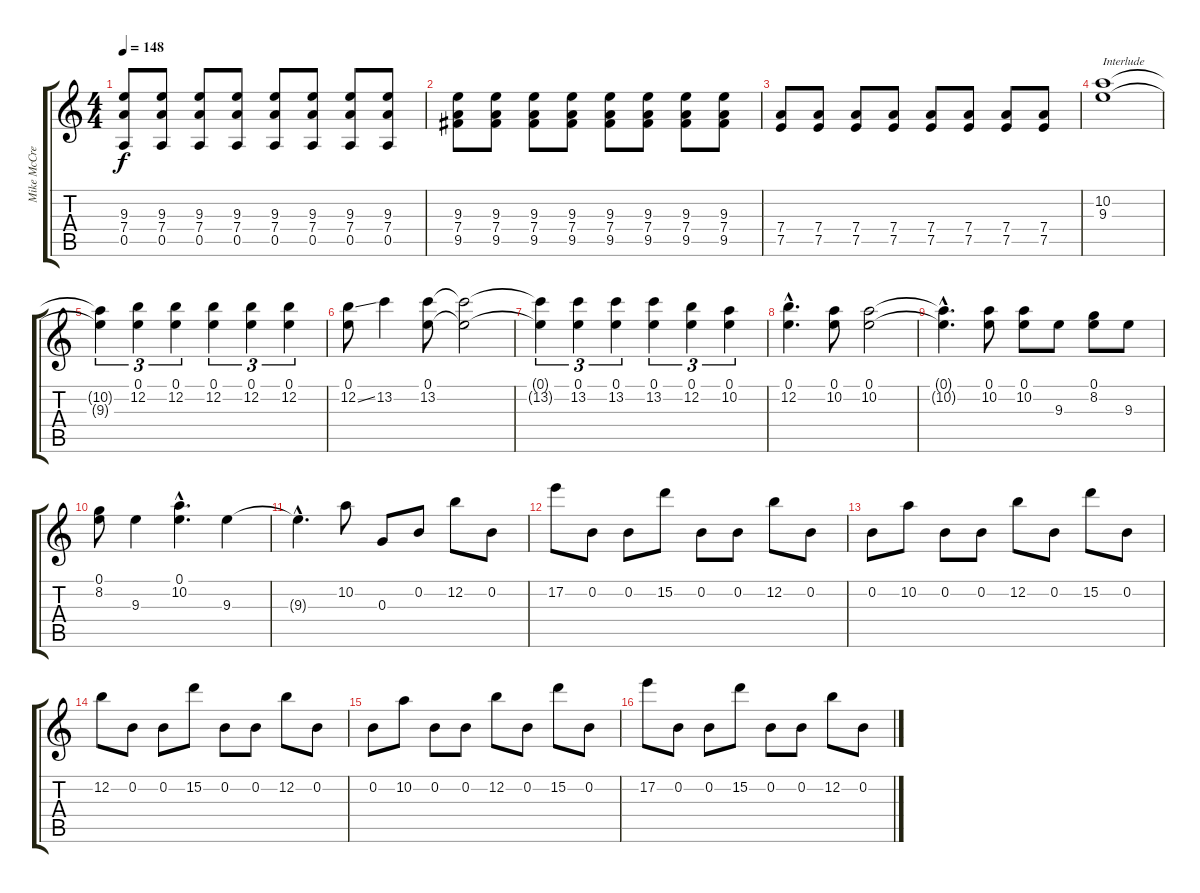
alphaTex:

\track ("Mike McCready" "Mike McCre") {instrument distortionguitar}
\staff {score tabs}
\tuning (E4 B3 G3 D3 A2 E2) {hide}
\ts (4 4)
\tempo 148
\clef g2
\ks c
(9.3 7.4 0.5).8{dy f} (9.3 7.4 0.5).8 (9.3 7.4 0.5).8 (9.3 7.4 0.5).8 (9.3 7.4 0.5).8 (9.3 7.4 0.5).8 (9.3 7.4 0.5).8 (9.3 7.4 0.5).8 |
(9.3 7.4 9.5).8 (9.3 7.4 9.5).8 (9.3 7.4 9.5).8 (9.3 7.4 9.5).8 (9.3 7.4 9.5).8 (9.3 7.4 9.5).8 (9.3 7.4 9.5).8 (9.3 7.4 9.5).8 |
(7.4 7.5).8 (7.4 7.5).8 (7.4 7.5).8 (7.4 7.5).8 (7.4 7.5).8 (7.4 7.5).8 (7.4 7.5).8 (7.4 7.5).8 |
(10.2 9.3).1{txt "Interlude"} |
(10.2{t} 9.3{t}).4{tu (3 2)} (0.1 12.2).4{tu (3 2)} (0.1 12.2).4{tu (3 2)} (0.1 12.2).4{tu (3 2)} (0.1 12.2).4{tu (3 2)} (0.1 12.2).4{tu (3 2)} |
(0.1 12.2{ss}).8 13.2.4 (0.1 13.2).8 (0.1{t} 13.2{t}).2 |
(0.1{t} 13.2{t}).4{tu (3 2)} (0.1 13.2).4{tu (3 2)} (0.1 13.2).4{tu (3 2)} (0.1 13.2).4{tu (3 2)} (0.1 12.2).4{tu (3 2)} (0.1 10.2).4{tu (3 2)} |
(0.1{hac} 12.2{hac}).4{d} (0.1 10.2).8 (0.1 10.2).2 |
(0.1{hac t} 10.2{hac t}).4{d} (0.1 10.2).8 (0.1 10.2).8 9.3.8 (0.1 8.2).8 9.3.8 |
(0.1 8.2).8 9.3.4 (0.1{hac} 10.2{hac}).4{d} 9.3.4 |
9.3{hac t}.4{d} 10.2.8 0.3.8 0.2.8 12.2.8 0.2.8 |
17.2.8 0.2.8 0.2.8 15.2.8 0.2.8 0.2.8 12.2.8 0.2.8 |
0.2.8 10.2.8 0.2.8 0.2.8 12.2.8 0.2.8 15.2.8 0.2.8 |
12.2.8 0.2.8 0.2.8 15.2.8 0.2.8 0.2.8 12.2.8 0.2.8 |
0.2.8 10.2.8 0.2.8 0.2.8 12.2.8 0.2.8 15.2.8 0.2.8 |
17.2.8 0.2.8 0.2.8 15.2.8 0.2.8 0.2.8 12.2.8 0.2.8
